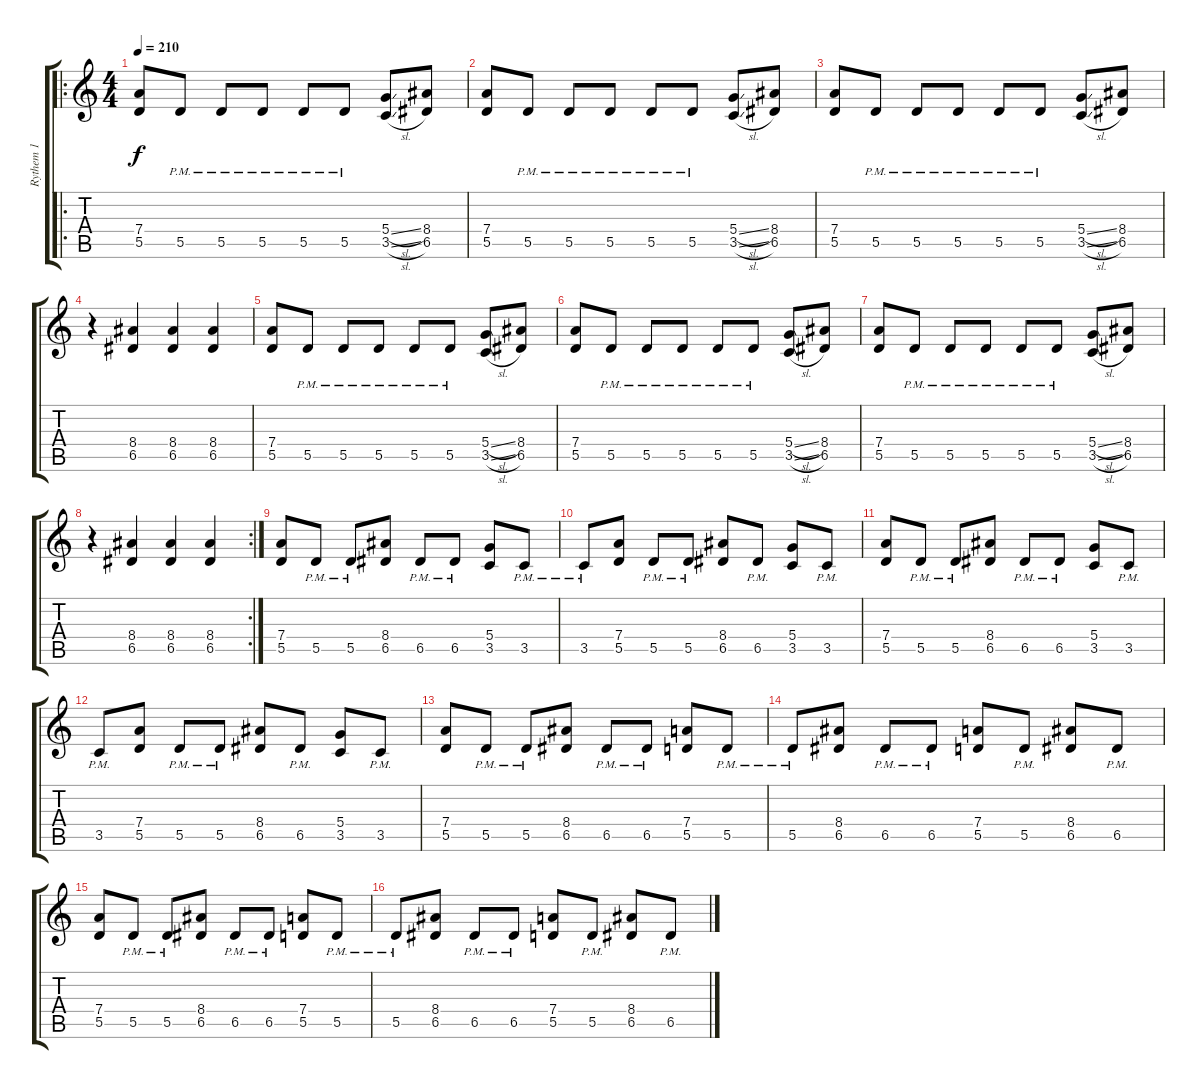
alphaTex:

\track ("Rythem 1" "Rythem 1") {instrument distortionguitar}
\staff {score tabs}
\tuning (E4 B3 G3 D3 A2 D2) {hide}
\ro
\ts (4 4)
\tempo 210
\clef g2
\ks c
(7.4 5.5).8{dy f} 5.5{pm}.8 5.5{pm}.8 5.5{pm}.8 5.5{pm}.8 5.5{pm}.8 (5.4{sl} 3.5{sl}).8 (8.4 6.5).8 |
(7.4 5.5).8 5.5{pm}.8 5.5{pm}.8 5.5{pm}.8 5.5{pm}.8 5.5{pm}.8 (5.4{sl} 3.5{sl}).8 (8.4 6.5).8 |
(7.4 5.5).8 5.5{pm}.8 5.5{pm}.8 5.5{pm}.8 5.5{pm}.8 5.5{pm}.8 (5.4{sl} 3.5{sl}).8 (8.4 6.5).8 |
r.4 (8.4 6.5).4 (8.4 6.5).4 (8.4 6.5).4 |
(7.4 5.5).8 5.5{pm}.8 5.5{pm}.8 5.5{pm}.8 5.5{pm}.8 5.5{pm}.8 (5.4{sl} 3.5{sl}).8 (8.4 6.5).8 |
(7.4 5.5).8 5.5{pm}.8 5.5{pm}.8 5.5{pm}.8 5.5{pm}.8 5.5{pm}.8 (5.4{sl} 3.5{sl}).8 (8.4 6.5).8 |
(7.4 5.5).8 5.5{pm}.8 5.5{pm}.8 5.5{pm}.8 5.5{pm}.8 5.5{pm}.8 (5.4{sl} 3.5{sl}).8 (8.4 6.5).8 |
\rc 2
r.4 (8.4 6.5).4 (8.4 6.5).4 (8.4 6.5).4 |
(7.4 5.5).8 5.5{pm}.8 5.5{pm}.8 (8.4 6.5).8 6.5{pm}.8 6.5{pm}.8 (5.4 3.5).8 3.5{pm}.8 |
3.5{pm}.8 (7.4 5.5).8 5.5{pm}.8 5.5{pm}.8 (8.4 6.5).8 6.5{pm}.8 (5.4 3.5).8 3.5{pm}.8 |
(7.4 5.5).8 5.5{pm}.8 5.5{pm}.8 (8.4 6.5).8 6.5{pm}.8 6.5{pm}.8 (5.4 3.5).8 3.5{pm}.8 |
3.5{pm}.8 (7.4 5.5).8 5.5{pm}.8 5.5{pm}.8 (8.4 6.5).8 6.5{pm}.8 (5.4 3.5).8 3.5{pm}.8 |
(7.4 5.5).8 5.5{pm}.8 5.5{pm}.8 (8.4 6.5).8 6.5{pm}.8 6.5{pm}.8 (7.4 5.5).8 5.5{pm}.8 |
5.5{pm}.8 (8.4 6.5).8 6.5{pm}.8 6.5{pm}.8 (7.4 5.5).8 5.5{pm}.8 (8.4 6.5).8 6.5{pm}.8 |
(7.4 5.5).8 5.5{pm}.8 5.5{pm}.8 (8.4 6.5).8 6.5{pm}.8 6.5{pm}.8 (7.4 5.5).8 5.5{pm}.8 |
5.5{pm}.8 (8.4 6.5).8 6.5{pm}.8 6.5{pm}.8 (7.4 5.5).8 5.5{pm}.8 (8.4 6.5).8 6.5{pm}.8
